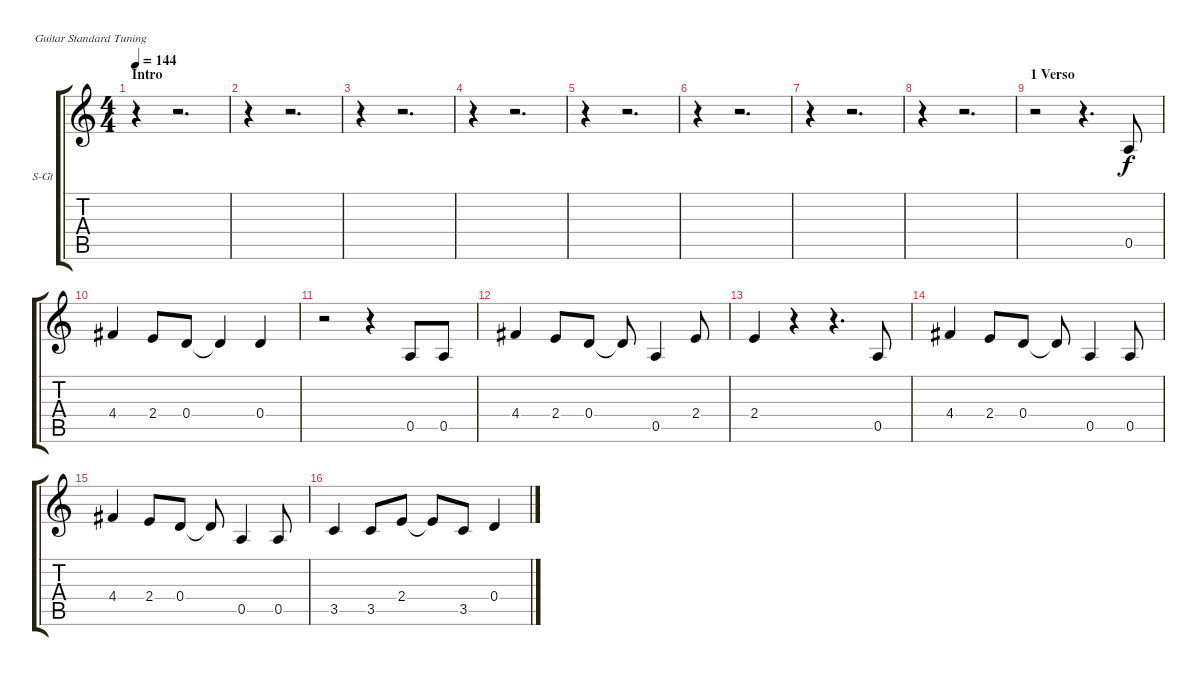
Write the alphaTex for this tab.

\bracketExtendMode groupsimilarinstruments
\firstSystemTrackNameOrientation horizontal
\otherSystemsTrackNameOrientation horizontal
\track ("Mark Lyrics" "S-Gt") {instrument acousticgrandpiano}
\staff {score tabs}
\tuning (E4 B3 G3 D3 A2 E2)
\displaytranspose 12
\ts (4 4)
\section ("" "Intro")
\tempo 144
\clef g2
\ks c
r.4{dy f instrument acousticgrandpiano} r.2{d} |
r.4 r.2{d} |
r.4 r.2{d} |
r.4 r.2{d} |
r.4 r.2{d} |
r.4 r.2{d} |
r.4 r.2{d} |
r.4 r.2{d} |
\section ("" "1 Verso")
r.2 r.4{d} 0.5.8 |
4.4.4 2.4.8 0.4.8 0.4{t}.4 0.4.4 |
r.2 r.4 0.5.8 0.5.8 |
4.4.4 2.4.8 0.4.8 0.4{t}.8 0.5.4 2.4.8 |
2.4.4 r.4 r.4{d} 0.5.8 |
4.4.4 2.4.8 0.4.8 0.4{t}.8 0.5.4 0.5.8 |
4.4.4 2.4.8 0.4.8 0.4{t}.8 0.5.4 0.5.8 |
3.5.4 3.5.8 2.4.8 2.4{t}.8 3.5.8 0.4.4
